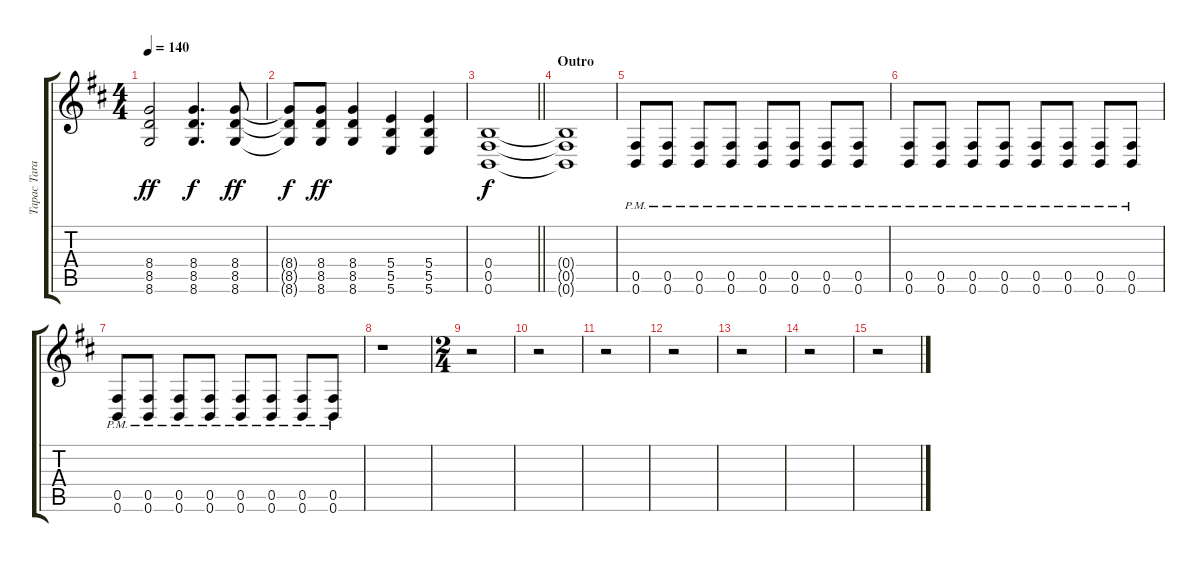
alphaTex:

\track ("Тарас Taras Уманский" "Тарас Tara") {instrument distortionguitar}
\staff {score tabs}
\tuning (Db4 Ab3 E3 B2 Gb2 B1) {hide}
\ts (4 4)
\tempo 140
\clef g2
\ks bminor
(8.4 8.5 8.6).2{dy ff} (8.4 8.5 8.6).4{d dy f} (8.4 8.5 8.6).8{dy ff} |
(8.4{t} 8.5{t} 8.6{t}).8{dy f} (8.4 8.5 8.6).8{dy ff} (8.4 8.5 8.6).4 (5.4 5.5 5.6).4 (5.4 5.5 5.6).4 |
\barLineRight lightlight
(0.4 0.5 0.6).1{dy f} |
\section ("" "Outro")
(0.4{t} 0.5{t} 0.6{t}).1{volume 6} |
(0.5{pm} 0.6{pm}).8{volume 15} (0.5{pm} 0.6{pm}).8 (0.5{pm} 0.6{pm}).8 (0.5{pm} 0.6{pm}).8 (0.5{pm} 0.6{pm}).8 (0.5{pm} 0.6{pm}).8 (0.5{pm} 0.6{pm}).8 (0.5{pm} 0.6{pm}).8 |
(0.5{pm} 0.6{pm}).8 (0.5{pm} 0.6{pm}).8 (0.5{pm} 0.6{pm}).8 (0.5{pm} 0.6{pm}).8 (0.5{pm} 0.6{pm}).8 (0.5{pm} 0.6{pm}).8 (0.5{pm} 0.6{pm}).8 (0.5{pm} 0.6{pm}).8 |
(0.5{pm} 0.6{pm}).8 (0.5{pm} 0.6{pm}).8 (0.5{pm} 0.6{pm}).8 (0.5{pm} 0.6{pm}).8 (0.5{pm} 0.6{pm}).8 (0.5{pm} 0.6{pm}).8 (0.5{pm} 0.6{pm}).8 (0.5{pm} 0.6{pm}).8 |
r.1 |
\ts (2 4)
r.2 |
r.2 |
r.2 |
r.2 |
r.2 |
r.2 |
r.2
